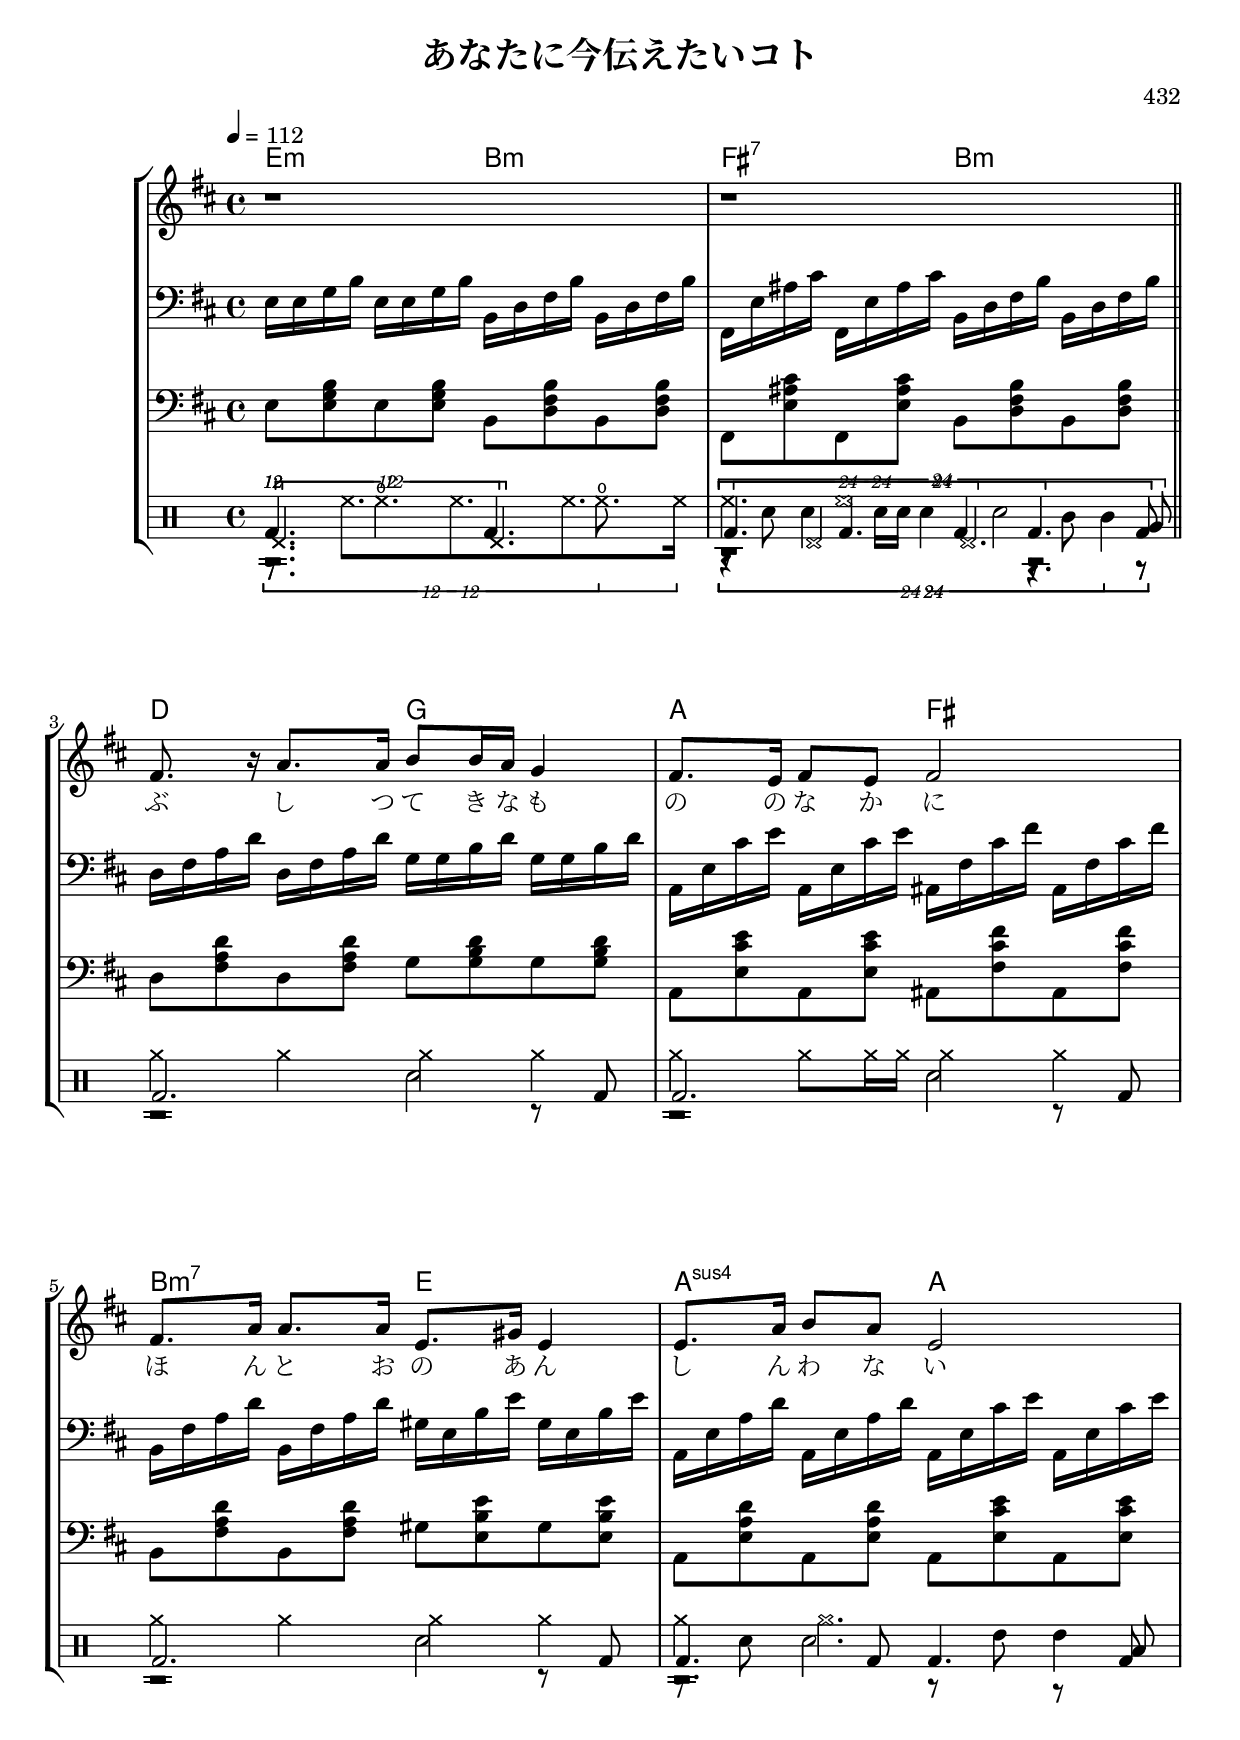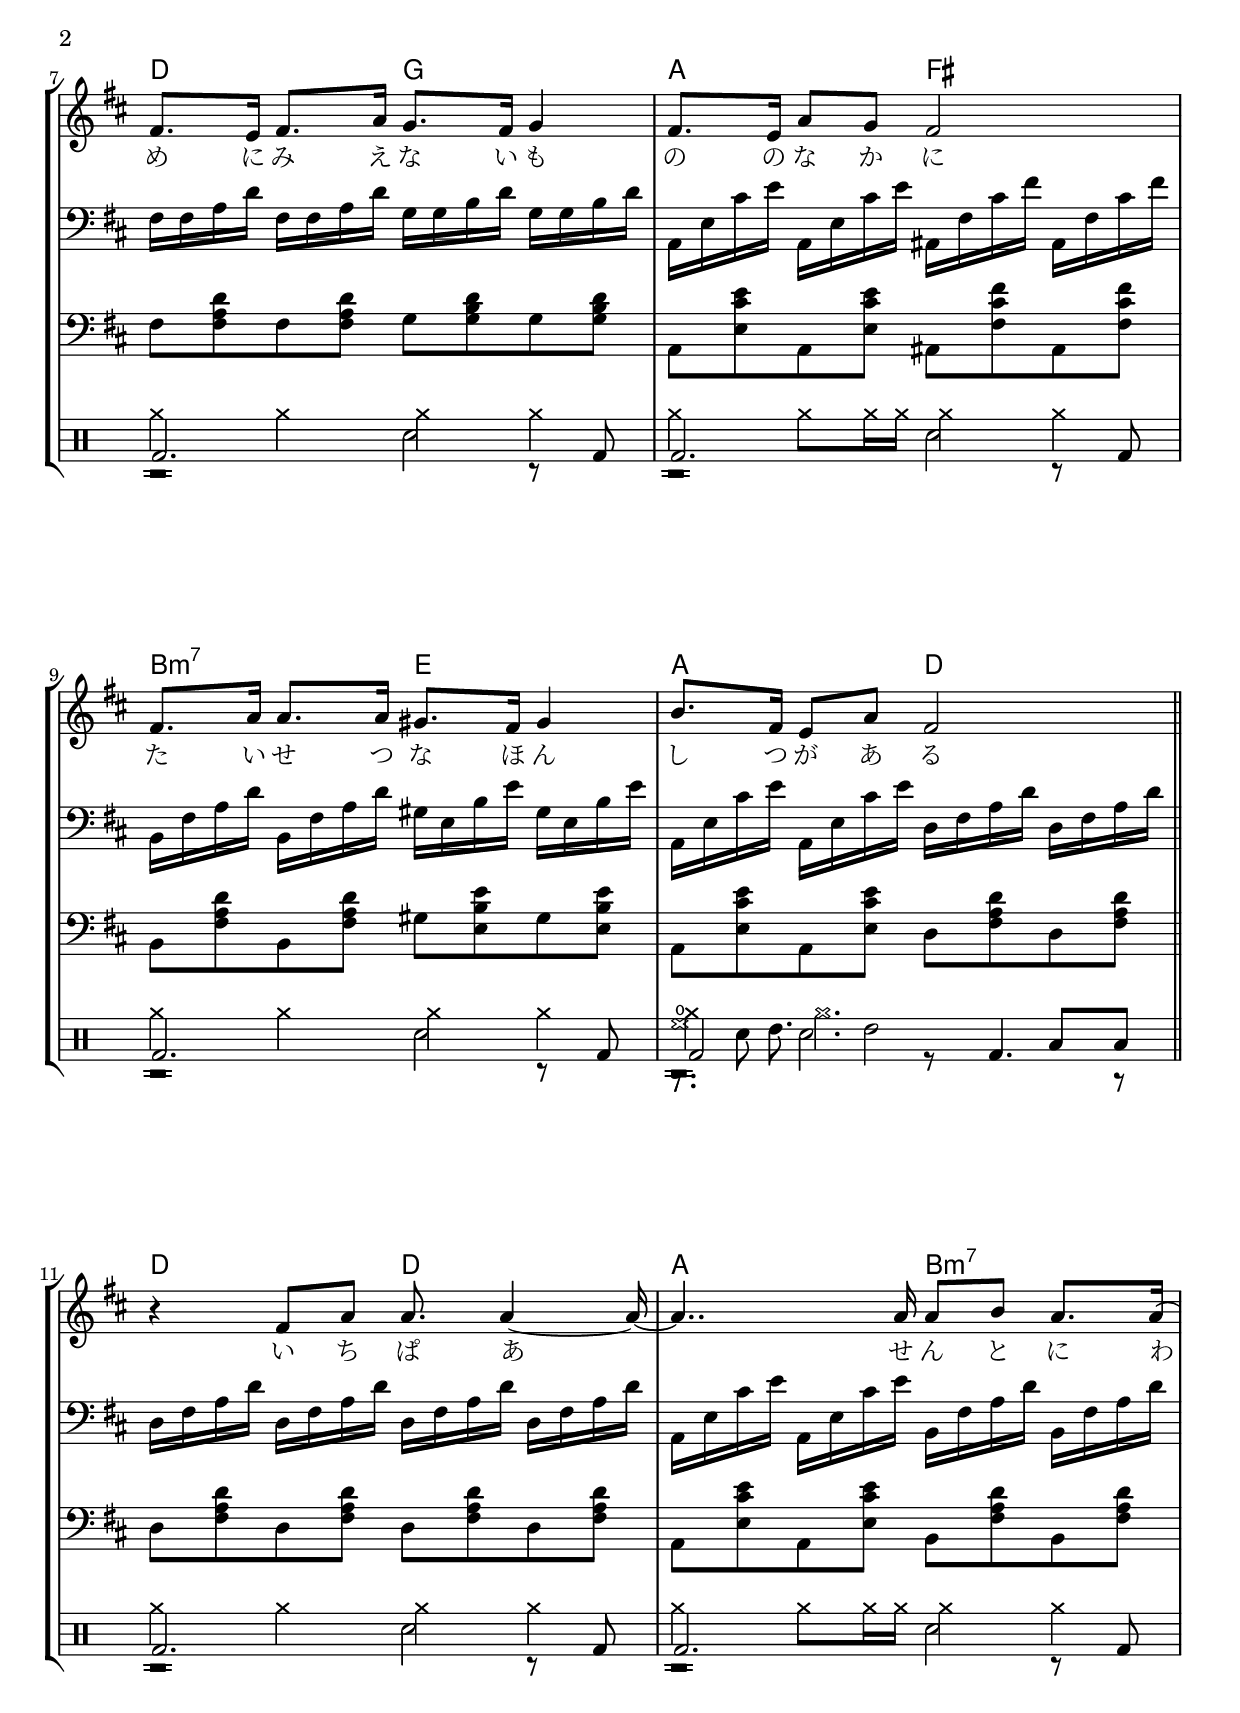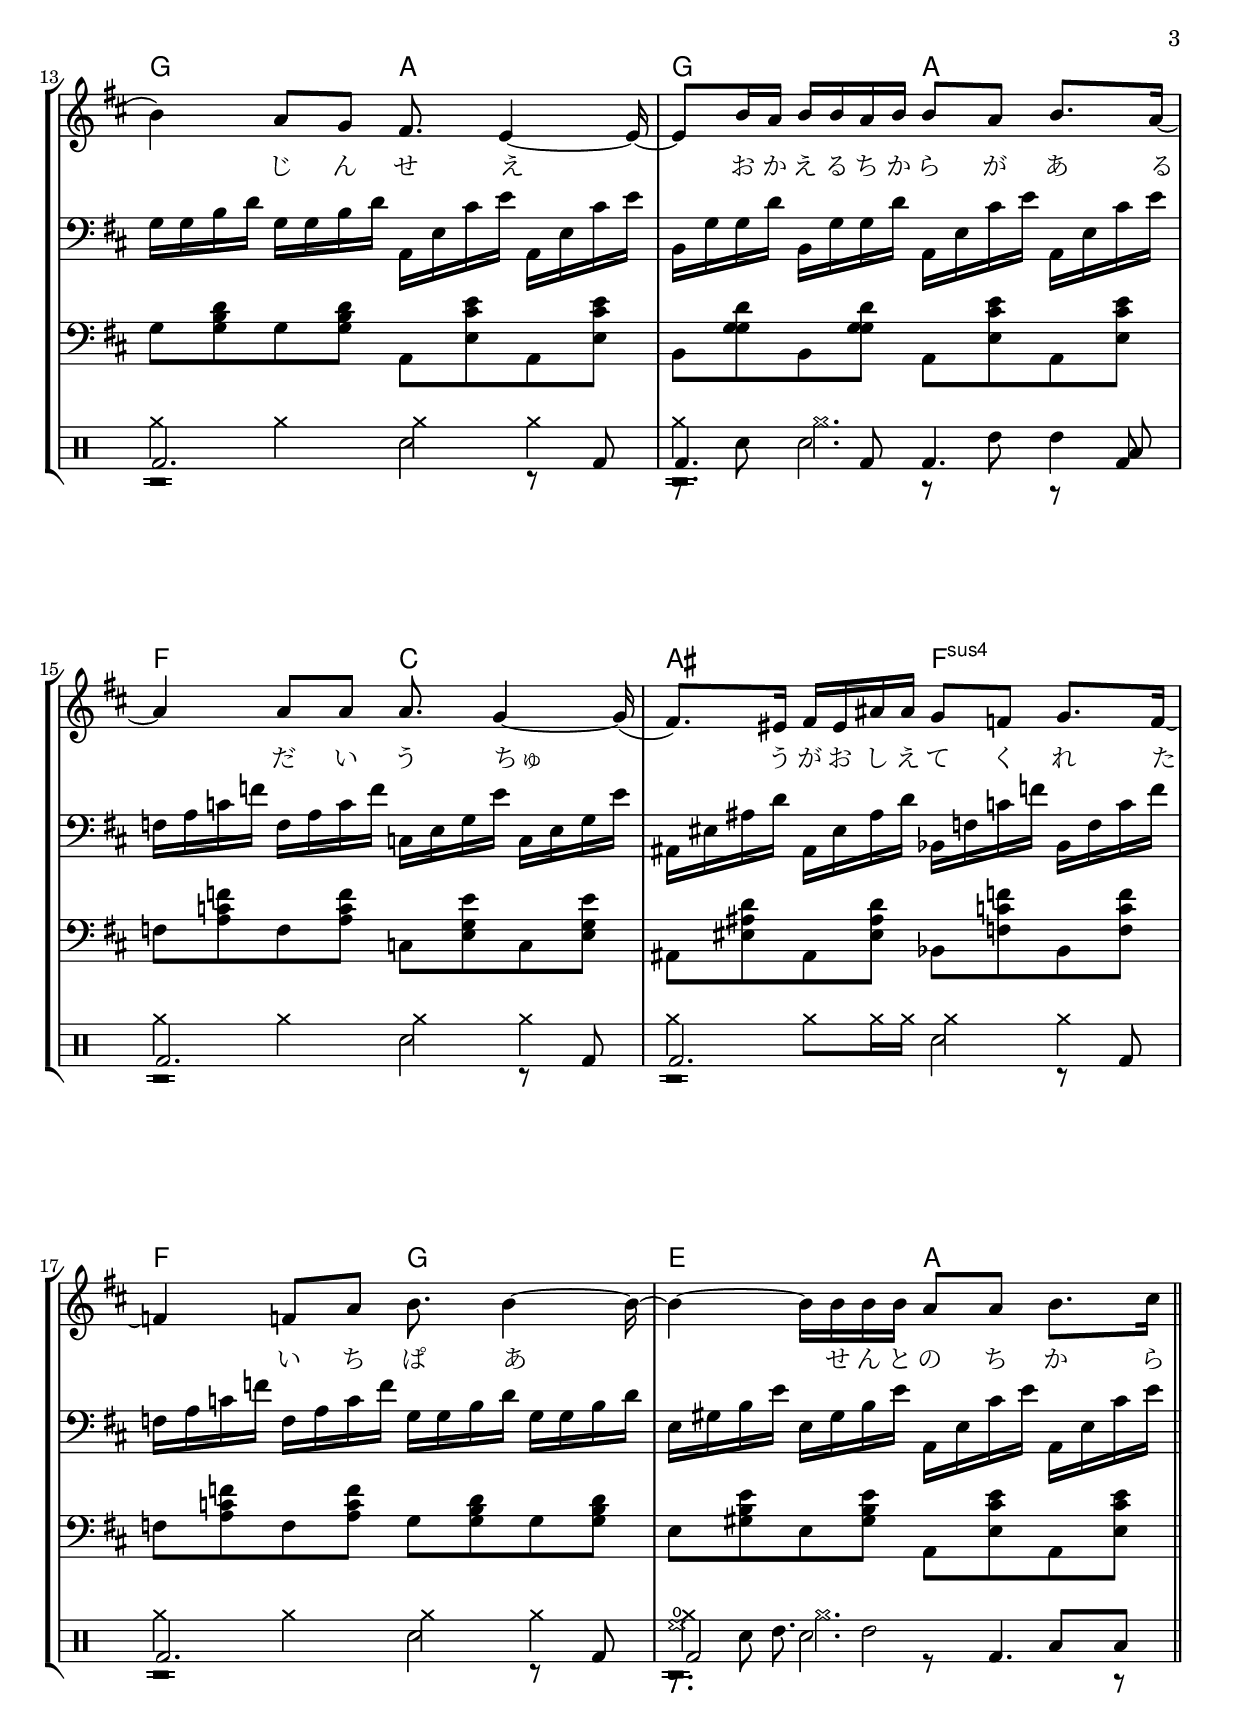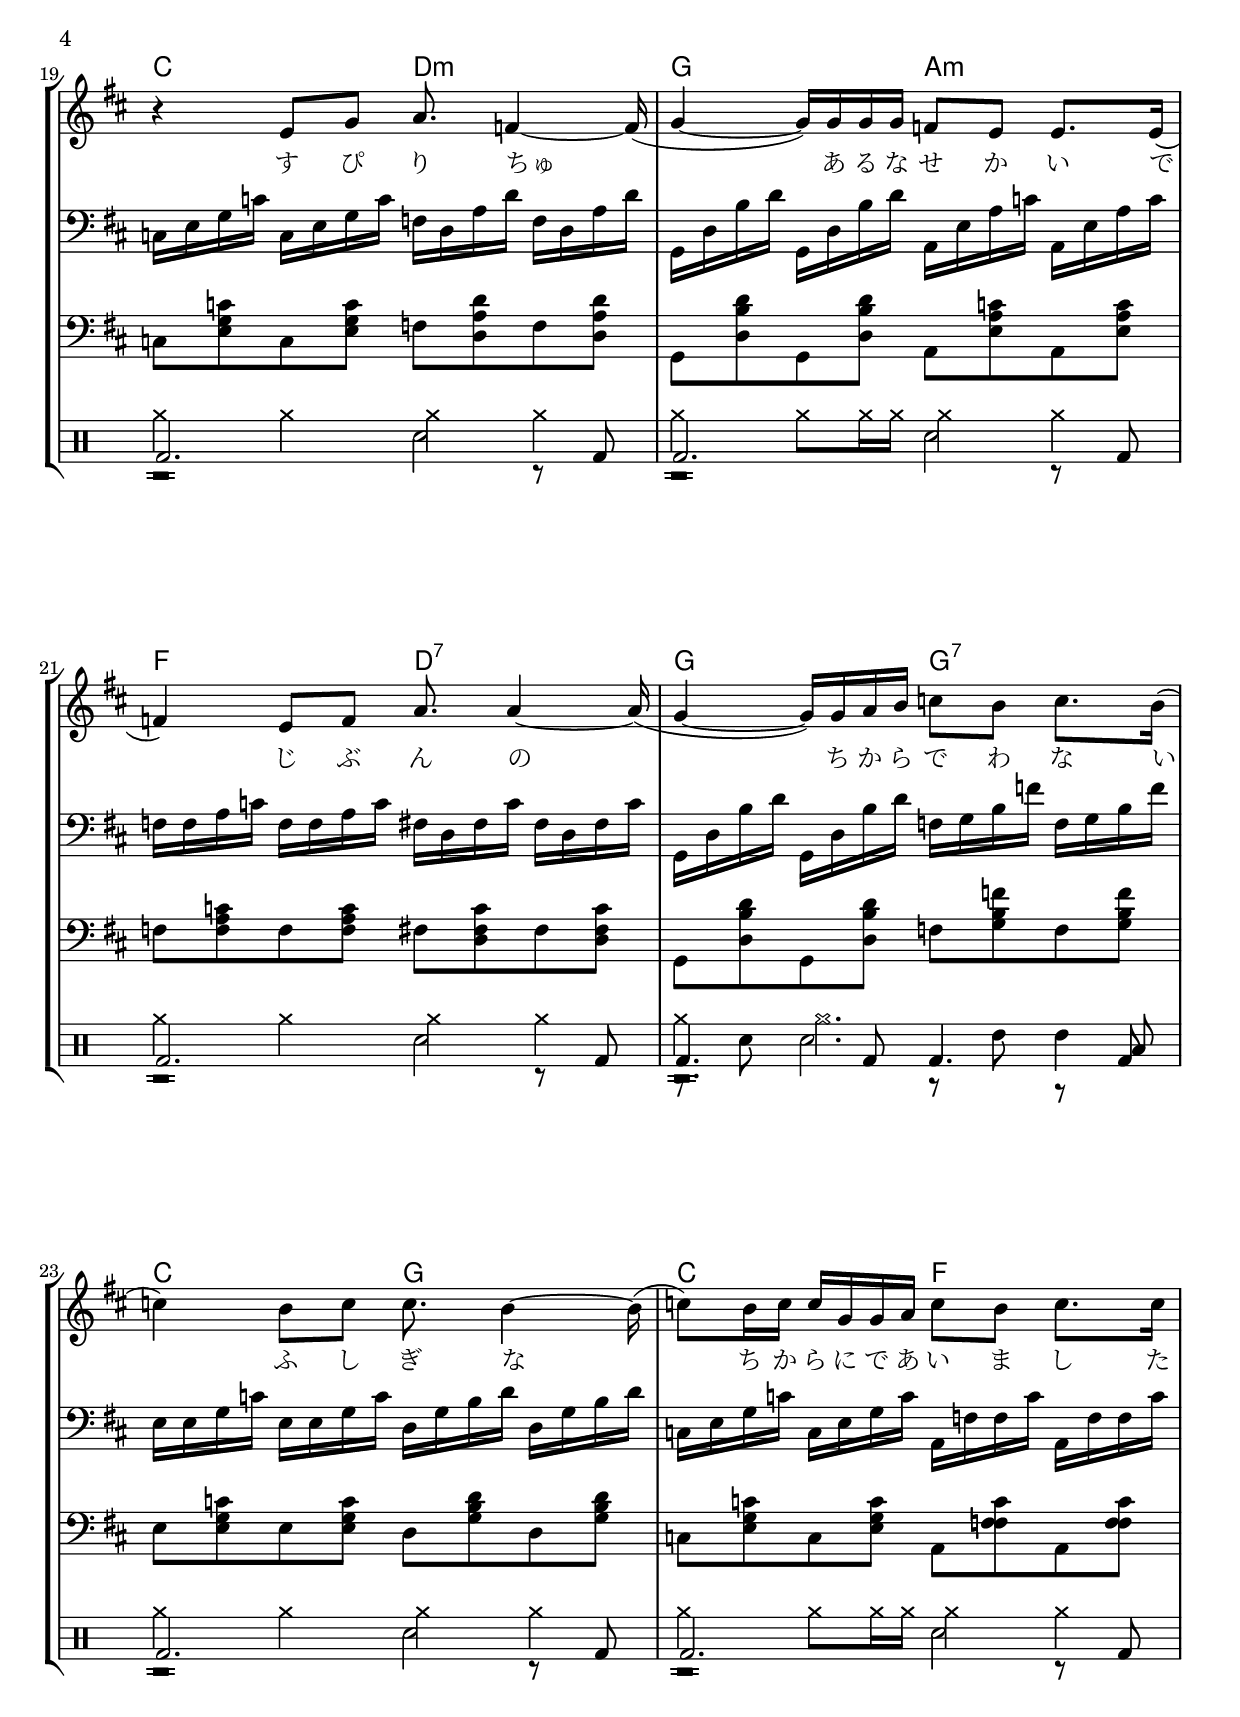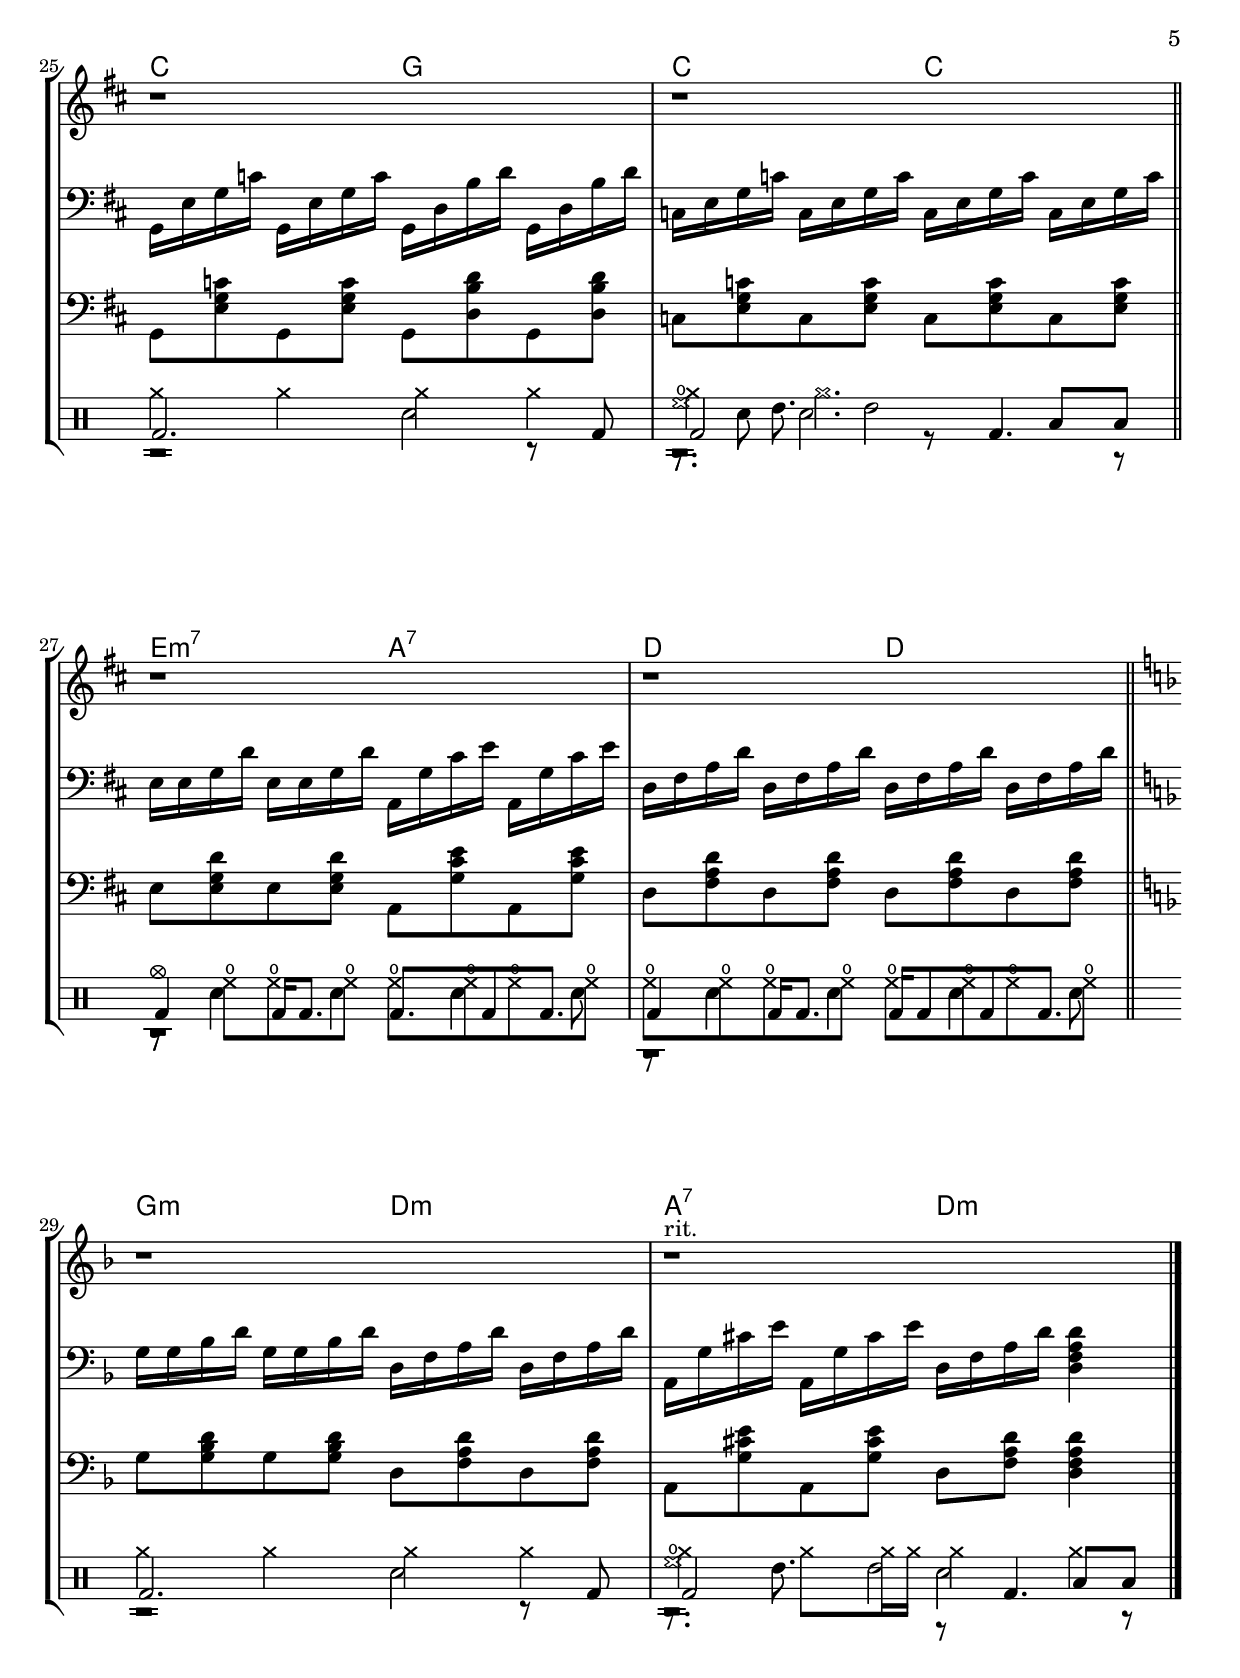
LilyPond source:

\version "2.12.1"

\header {
	title = \markup {あなたに今伝えたいコト}
	composer = \markup \center-column {432}
}

harmony = \chordmode {
	e2:m b:m fis:7 b:m 

	d g a fis b:min7 e a:sus4 a d g a fis b:min7 e a d 

	d d a b:min7 g a g a f c ais f:sus4 f g e a 

	c d:m g a:m f d:7 g g:7 c g c f c g c c 

	e:min7 a:7 d d 

	g:m d:m a:7 d:m 
}

melody = {
	\key d \major
	\tempo 4 = 112
	r1 | r1   
	\set Staff.midiInstrument = #"mmi0.38"
	 fis'8.  r16  a'8.  a'16  b'8  b'16  a'16  g'4 
	fis'8.  e'16  fis'8  e'8  fis'2 
	fis'8.  a'16  a'8.  a'16  e'8.  gis'16  e'4 
	e'8.  a'16  b'8  a'8  e'2 
	fis'8.  e'16  fis'8.  a'16  g'8.  fis'16  g'4 
	fis'8.  e'16  a'8  g'8  fis'2 
	fis'8.  a'16  a'8.  a'16  gis'8.  fis'16  gis'4 
	b'8.  fis'16  e'8  a'8  fis'2
	\set Staff.midiInstrument = #"fss0.39"
	r4 fis'8  a'8  a'8.  a'4~a'16~ 
	a'4..  a'16  a'8  b'8  a'8.  a'16 
	(b'4)  a'8  g'8  fis'8.  e'4~e'16~ 
	e'8  b'16  a'16  b'16  b'16  a'16  b'16  b'8  a'8  b'8.  a'16~ 
	a'4  a'8  a'8  a'8.  g'4~g'16 
	(fis'8.)  eis'16  fis'16  eis'16  ais'16  ais'16  g'8  f'8  g'8.  f'16~ 
	f'4  f'8  a'8  b'8.  b'4~b'16~ 
	b'4~b'16  b'16  b'16  b'16  a'8  a'8  b'8.  cis''16
	\set Staff.midiInstrument = #"mmi0.38"
	r4 e'8  g'8  a'8.  f'4~f'16 
	(g'4~g'16)  g'16  g'16  g'16  f'8  e'8  e'8.  e'16 
	(f'4)  e'8  f'8  a'8.  a'4~a'16 
	(g'4~g'16)  g'16  a'16  b'16  c''8  b'8  c''8.  b'16 
	(c''4)  b'8  c''8  c''8.  b'4~b'16 
	(c''8)  b'16  c''16  c''16  g'16  g'16  a'16  c''8  b'8  c''8.  c''16
	r1 r1 	r1 | r1   
	\key f \major
	r1 | r1^"rit." \bar "|."
}

words = \lyricmode {
	
	ぶ  し  つ  て  き  な  も  の  の  な  か  に  ほ  ん  と  お  の  あ  ん  し  ん  わ  な  い  め  に  み  え  な  い  も  の  の  な  か  に  た  い  せ  つ  な  ほ  ん  し  つ  が  あ  る  
	い  ち  ぱ  あ  せ  ん  と  に  わ  じ  ん  せ  え  お  か  え  る  ち  か  ら  が  あ  る  だ  い  う  ちゅ  う  が  お  し  え  て  く  れ  た  い  ち  ぱ  あ  せ  ん  と  の  ち  か  ら  
	す  ぴ  り  ちゅ  あ  る  な  せ  か  い  で  じ  ぶ  ん  の  ち  か  ら  で  わ  な  い  ふ  し  ぎ  な  ち  か  ら  に  で  あ  い  ま  し  た  
	
	
}

tempochange = {
	\tempo 4 = 112
	r1 | r1 \bar "||"
	\tempo 4 = 112
	r1 | r1 | r1 | r1 | r1 | r1 | r1 | r1 \bar "||"
	\tempo 4 = 112
	r1 | r1 | r1 | r1 | r1 | r1 | r1 | r1 \bar "||"
	\tempo 4 = 112
	r1 | r1 | r1 | r1 | r1 | r1 | r1 | r1 \bar "||"
	\tempo 4 = 112
	r1 | r1 \bar "||"
	\tempo 4 = 112
	r1 | \tempo 4 = 84 r2 \tempo 4 = 74 r2 \bar "|."
}

mainacc = {
	\clef bass
	\set Staff.midiInstrument = #"Banjo"
	\key d \major
	\tempo 4 = 112
	e16 e g b e e g b
	b,16 d fis b b, d fis b
	fis,16 e ais cis' fis, e ais cis'
	b,16 d fis b b, d fis b
	\bar "||"

	\set Staff.midiInstrument = #"Bagpipe"
	d16 fis a d' d fis a d'
	g16 g b d' g g b d'
	a,16 e cis' e' a, e cis' e'
	ais,16 fis cis' fis' ais, fis cis' fis'
	b,16 fis a d' b, fis a d'
	gis16 e b e' gis e b e'
	a,16 e a d' a, e a d'
	a,16 e cis' e' a, e cis' e'
	fis16 fis a d' fis fis a d'
	g16 g b d' g g b d'
	a,16 e cis' e' a, e cis' e'
	ais,16 fis cis' fis' ais, fis cis' fis'
	b,16 fis a d' b, fis a d'
	gis16 e b e' gis e b e'
	a,16 e cis' e' a, e cis' e'
	d16 fis a d' d fis a d'
	\bar "||"

	\set Staff.midiInstrument = #"Bagpipe"
	d16 fis a d' d fis a d'
	d16 fis a d' d fis a d'
	a,16 e cis' e' a, e cis' e'
	b,16 fis a d' b, fis a d'
	g16 g b d' g g b d'
	a,16 e cis' e' a, e cis' e'
	b,16 g g d' b, g g d'
	a,16 e cis' e' a, e cis' e'
	f16 a c' f' f a c' f'
	c16 e g e' c e g e'
	ais,16 eis ais d' ais, eis ais d'
	bes,16 f c' f' bes, f c' f'
	f16 a c' f' f a c' f'
	g16 g b d' g g b d'
	e16 gis b e' e gis b e'
	a,16 e cis' e' a, e cis' e'
	\bar "||"

	\set Staff.midiInstrument = #"Bagpipe"
	c16 e g c' c e g c'
	f16 d a d' f d a d'
	g,16 d b d' g, d b d'
	a,16 e a c' a, e a c'
	f16 f a c' f f a c'
	fis16 d fis c' fis d fis c'
	g,16 d b d' g, d b d'
	f16 g b f' f g b f'
	e16 e g c' e e g c'
	d16 g b d' d g b d'
	c16 e g c' c e g c'
	a,16 f f c' a, f f c'
	g,16 e g c' g, e g c'
	g,16 d b d' g, d b d'
	c16 e g c' c e g c'
	c16 e g c' c e g c'
	\bar "||"

	\set Staff.midiInstrument = #"Gunshot"
	e16 e g d' e e g d'
	a,16 g cis' e' a, g cis' e'
	d16 fis a d' d fis a d'
	d16 fis a d' d fis a d'
	\bar "||"

	\set Staff.midiInstrument = #"String Ensemble 1"
	\key f \major
	g16 g bes d' g g bes d'
	d16 f a d' d f a d'
	a,16 g cis' e' a, g cis' e'
	d16 f a d' <d f a d'>4
	\bar "|."
}

subacc = {
	\clef bass
	\set Staff.midiInstrument = #"Gunshot"
	\key d \major
	\tempo 4 = 112
	e8 <e g b> e <e g b>
	b,8 <d fis b> b, <d fis b>
	fis,8 <e ais cis'> fis, <e ais cis'>
	b,8 <d fis b> b, <d fis b>
	\bar "||"

	\set Staff.midiInstrument = #"Synth Voice"
	d8 <fis a d'> d <fis a d'>
	g8 <g b d'> g <g b d'>
	a,8 <e cis' e'> a, <e cis' e'>
	ais,8 <fis cis' fis'> ais, <fis cis' fis'>
	b,8 <fis a d'> b, <fis a d'>
	gis8 <e b e'> gis <e b e'>
	a,8 <e a d'> a, <e a d'>
	a,8 <e cis' e'> a, <e cis' e'>
	fis8 <fis a d'> fis <fis a d'>
	g8 <g b d'> g <g b d'>
	a,8 <e cis' e'> a, <e cis' e'>
	ais,8 <fis cis' fis'> ais, <fis cis' fis'>
	b,8 <fis a d'> b, <fis a d'>
	gis8 <e b e'> gis <e b e'>
	a,8 <e cis' e'> a, <e cis' e'>
	d8 <fis a d'> d <fis a d'>
	\bar "||"

	\set Staff.midiInstrument = #"Synth Voice"
	d8 <fis a d'> d <fis a d'>
	d8 <fis a d'> d <fis a d'>
	a,8 <e cis' e'> a, <e cis' e'>
	b,8 <fis a d'> b, <fis a d'>
	g8 <g b d'> g <g b d'>
	a,8 <e cis' e'> a, <e cis' e'>
	b,8 <g g d'> b, <g g d'>
	a,8 <e cis' e'> a, <e cis' e'>
	f8 <a c' f'> f <a c' f'>
	c8 <e g e'> c <e g e'>
	ais,8 <eis ais d'> ais, <eis ais d'>
	bes,8 <f c' f'> bes, <f c' f'>
	f8 <a c' f'> f <a c' f'>
	g8 <g b d'> g <g b d'>
	e8 <gis b e'> e <gis b e'>
	a,8 <e cis' e'> a, <e cis' e'>
	\bar "||"

	\set Staff.midiInstrument = #"Synth Voice"
	c8 <e g c'> c <e g c'>
	f8 <d a d'> f <d a d'>
	g,8 <d b d'> g, <d b d'>
	a,8 <e a c'> a, <e a c'>
	f8 <f a c'> f <f a c'>
	fis8 <d fis c'> fis <d fis c'>
	g,8 <d b d'> g, <d b d'>
	f8 <g b f'> f <g b f'>
	e8 <e g c'> e <e g c'>
	d8 <g b d'> d <g b d'>
	c8 <e g c'> c <e g c'>
	a,8 <f f c'> a, <f f c'>
	g,8 <e g c'> g, <e g c'>
	g,8 <d b d'> g, <d b d'>
	c8 <e g c'> c <e g c'>
	c8 <e g c'> c <e g c'>
	\bar "||"

	\set Staff.midiInstrument = #"Gunshot"
	e8 <e g d'> e <e g d'>
	a,8 <g cis' e'> a, <g cis' e'>
	d8 <fis a d'> d <fis a d'>
	d8 <fis a d'> d <fis a d'>
	\bar "||"

	\set Staff.midiInstrument = #"Acoustic grand"
	\key f \major
	g8 <g bes d'> g <g bes d'>
	d8 <f a d'> d <f a d'>
	a,8 <g cis' e'> a, <g cis' e'>
	d8 <f a d'>8 <d f a d'>4
	\bar "|."
}

percA = {
	\drummode {
	\times 16/12{ r8 hh8. hh8. hh8. hh16 } |\times 16/24{ hh4. hh1 r8 } \bar "||"
	cymr4 cymr4 cymr4 cymr4  |cymr4 cymr8 cymr16 cymr16 cymr4 cymr4  |cymr4 cymr4 cymr4 cymr4  |cymr4 cymr2.  |cymr4 cymr4 cymr4 cymr4  |cymr4 cymr8 cymr16 cymr16 cymr4 cymr4  |cymr4 cymr4 cymr4 cymr4  |cymr4 cymr2.  \bar "||"
	cymr4 cymr4 cymr4 cymr4  |cymr4 cymr8 cymr16 cymr16 cymr4 cymr4  |cymr4 cymr4 cymr4 cymr4  |cymr4 cymr2.  |cymr4 cymr4 cymr4 cymr4  |cymr4 cymr8 cymr16 cymr16 cymr4 cymr4  |cymr4 cymr4 cymr4 cymr4  |cymr4 cymr2.  \bar "||"
	cymr4 cymr4 cymr4 cymr4  |cymr4 cymr8 cymr16 cymr16 cymr4 cymr4  |cymr4 cymr4 cymr4 cymr4  |cymr4 cymr2.  |cymr4 cymr4 cymr4 cymr4  |cymr4 cymr8 cymr16 cymr16 cymr4 cymr4  |cymr4 cymr4 cymr4 cymr4  |cymr4 cymr2.  \bar "||"
	cymc1  |r1  \bar "||"
	cymr4 cymr4 cymr4 cymr4  |cymr4 cymr8 cymr16 cymr16 cymr4 cymr4  \bar "|."
	}
}

percB = {
	\drummode {
	\times 16/12{ r2. } |\times 16/24{ r8 sn8 sn4 sn16 sn16 sn4 sn2 r8 } \bar "||"
	r2 sn2  |r2 sn2  |r2 sn2  |r8 sn8 sn2.  |r2 sn2  |r2 sn2  |r2 sn2  |r8 sn8 sn2.  \bar "||"
	r2 sn2  |r2 sn2  |r2 sn2  |r8 sn8 sn2.  |r2 sn2  |r2 sn2  |r2 sn2  |r8 sn8 sn2.  \bar "||"
	r2 sn2  |r2 sn2  |r2 sn2  |r8 sn8 sn2.  |r2 sn2  |r2 sn2  |r2 sn2  |r8 sn8 sn2.  \bar "||"
	r8 hho8 hho8 hho8 hho8 hho8 hho8 hho8  |hho8 hho8 hho8 hho8 hho8 hho8 hho8 hho8  \bar "||"
	r2 sn2  |r2 sn2  \bar "|."
	}
}

percC = {
	\drummode {
	\times 16/12{ bd4. bd4. } |\times 16/24{ bd4. bd4. bd4 bd4. bd8 } \bar "||"
	bd2. r8 bd8  |bd2. r8 bd8  |bd2. r8 bd8  |bd4. bd8 bd4. bd8  |bd2. r8 bd8  |bd2. r8 bd8  |bd2. r8 bd8  |bd2 r8 bd4.  \bar "||"
	bd2. r8 bd8  |bd2. r8 bd8  |bd2. r8 bd8  |bd4. bd8 bd4. bd8  |bd2. r8 bd8  |bd2. r8 bd8  |bd2. r8 bd8  |bd2 r8 bd4.  \bar "||"
	bd2. r8 bd8  |bd2. r8 bd8  |bd2. r8 bd8  |bd4. bd8 bd4. bd8  |bd2. r8 bd8  |bd2. r8 bd8  |bd2. r8 bd8  |bd2 r8 bd4.  \bar "||"
	r1  |r1  \bar "||"
	bd2. r8 bd8  |bd2 r8 bd4.  \bar "|."
	}
}

percD = {
	\drummode {
	\times 16/12{ r8. hho4. hho8. } |\times 16/24{ r1 r2 } \bar "||"
	r1 |r1 |r1 |r2 r8 tommh8 tommh4  |r1 |r1 |r1 |r8. tommh8. tommh2 r8  \bar "||"
	r1 |r1 |r1 |r2 r8 tommh8 tommh4  |r1 |r1 |r1 |r8. tommh8. tommh2 r8  \bar "||"
	r1 |r1 |r1 |r2 r8 tommh8 tommh4  |r1 |r1 |r1 |r8. tommh8. tommh2 r8  \bar "||"
	r8 sn4 sn4 sn4 sn8  |r8 sn4 sn4 sn4 sn8  \bar "||"
	r1 |r8. tommh8. tommh2 r8  \bar "|."
	}
}

percE = {
	\drummode {
	\times 16/12{ hhp4. hhp4. } |\times 16/24{ r4 hhp2 hhp2. } \bar "||"
	r1 |r1 |r1 |r2. r8 toml8  |r1 |r1 |r1 |r2. toml8 toml8  \bar "||"
	r1 |r1 |r1 |r2. r8 toml8  |r1 |r1 |r1 |r2. toml8 toml8  \bar "||"
	r1 |r1 |r1 |r2. r8 toml8  |r1 |r1 |r1 |r2. toml8 toml8  \bar "||"
	bd4 bd16 bd8. bd8. bd8 bd8.  |bd4 bd16 bd8. bd16 bd8 bd8 bd8.  \bar "||"
	r1 |r2. toml8 toml8  \bar "|."
	}
}

percF = {
	\drummode {
	\times 16/12{ r2. } |\times 16/24{ r1 r8 tomml8 tomml4 } \bar "||"
	r1 |r1 |r1 |r1 |r1 |r1 |r1 |hho1  \bar "||"
	r1 |r1 |r1 |r1 |r1 |r1 |r1 |hho1  \bar "||"
	r1 |r1 |r1 |r1 |r1 |r1 |r1 |hho1  \bar "||"
	r1 | r1 \bar "||"
	r1 |hho1  \bar "|."
	}
}

percG = {
	\drummode {
	r1 |\times 16/24{ r1 r4. tomfh8 } \bar "||"
	r1 | r1 | r1 | r1 | r1 | r1 | r1 | r1 \bar "||"
	r1 | r1 | r1 | r1 | r1 | r1 | r1 | r1 \bar "||"
	r1 | r1 | r1 | r1 | r1 | r1 | r1 | r1 \bar "||"
	r1 | r1 \bar "||"
	r1 | r1 \bar "|."
	}
}

\score {
	<<
		\new StaffGroup <<
			\new ChordNames {\harmony}
			\new Voice = "melody" {\melody}
			\new Lyrics \lyricsto "melody" \words
			\new Staff = "mainacc" {\mainacc}
			\new Staff = "subacc" {\subacc}
			\new DrumStaff <<
				\new DrumVoice {\percA}
				\new DrumVoice {\percB}
				\new DrumVoice {\percC}
				\new DrumVoice {\percD}
				\new DrumVoice {\percE}
				\new DrumVoice {\percF}
				\new DrumVoice {\percG}
			>>
		>>
	>>
	\layout { }
}
